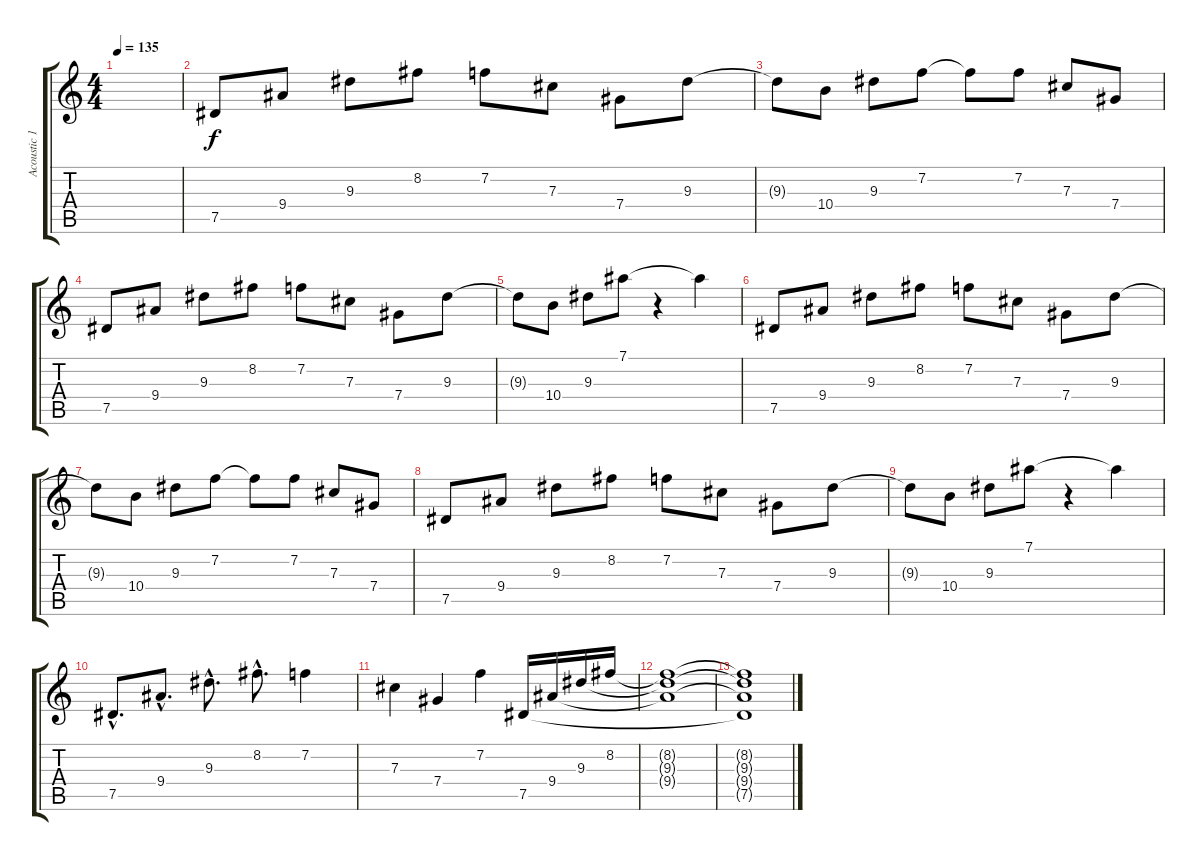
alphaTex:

\track ("Acoustic 1" "Acoustic 1") {instrument acousticguitarnylon}
\staff {score tabs}
\tuning (Eb4 Bb3 Gb3 Db3 Ab2 Eb2) {hide}
\ts (4 4)
\tempo 135
\clef g2
\ks c
|
7.5.8 9.4.8 9.3.8 8.2.8 7.2.8 7.3.8 7.4.8 9.3.8 |
9.3{t}.8 10.4.8 9.3.8 7.2.8 7.2{t}.8 7.2.8 7.3.8 7.4.8 |
7.5.8 9.4.8 9.3.8 8.2.8 7.2.8 7.3.8 7.4.8 9.3.8 |
9.3{t}.8 10.4.8 9.3.8 7.1.8 r.4 7.1{t}.4 |
7.5.8 9.4.8 9.3.8 8.2.8 7.2.8 7.3.8 7.4.8 9.3.8 |
9.3{t}.8 10.4.8 9.3.8 7.2.8 7.2{t}.8 7.2.8 7.3.8 7.4.8 |
7.5.8 9.4.8 9.3.8 8.2.8 7.2.8 7.3.8 7.4.8 9.3.8 |
9.3{t}.8 10.4.8 9.3.8 7.1.8 r.4 7.1{t}.4 |
7.5{hac}.8{d} 9.4{hac}.8{d} 9.3{hac}.8{d} 8.2{hac}.8{d} 7.2.4 |
7.3.4 7.4.4 7.2.4 7.5.16 9.4.16 9.3.16 8.2.16 |
(8.2{t} 9.3{t} 9.4{t}).1 |
(8.2{t} 9.3{t} 9.4{t} 7.5{t}).1
